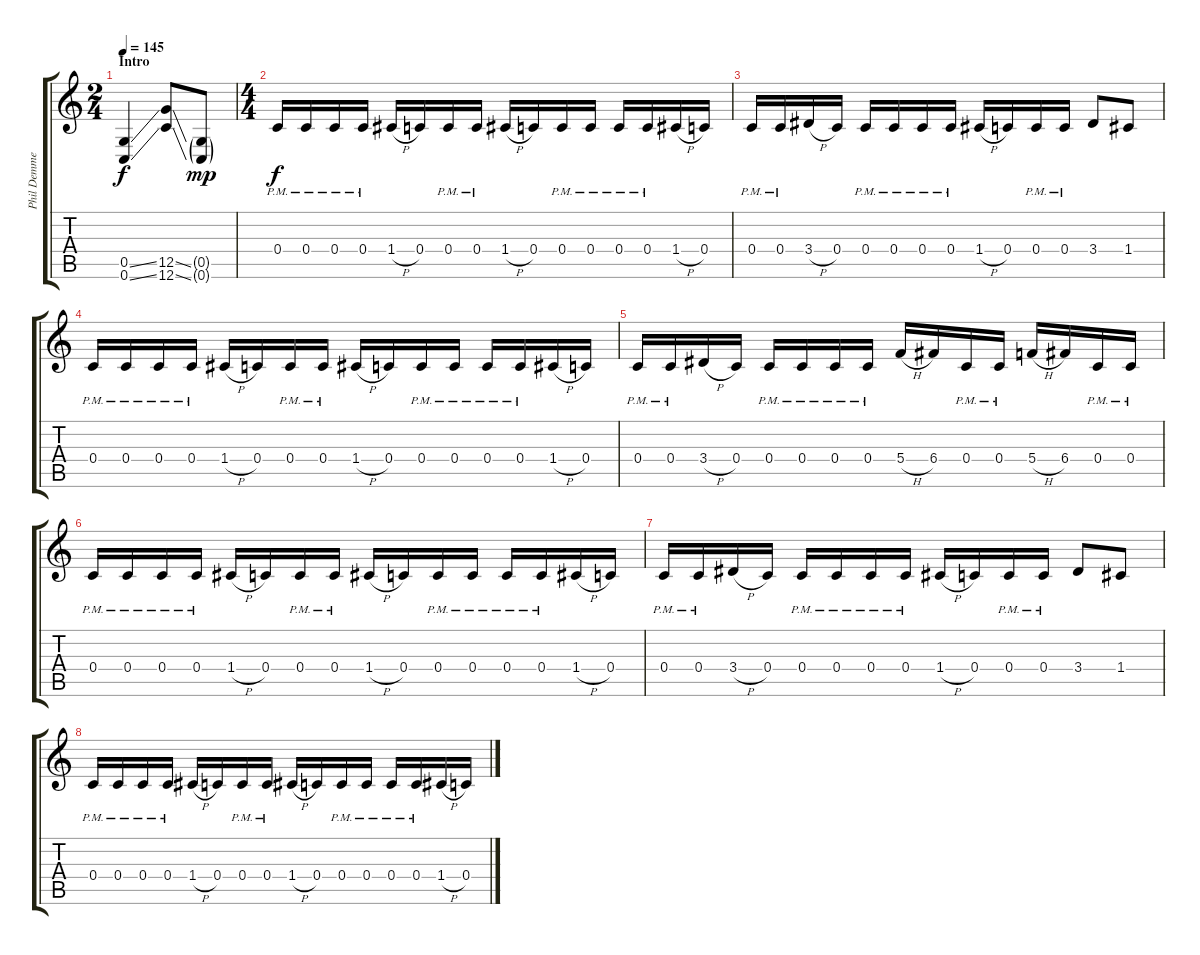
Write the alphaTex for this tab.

\track ("Phil Demmel" "Phil Demme") {instrument distortionguitar}
\staff {score tabs}
\tuning (D4 A3 F3 C3 G2 C2) {hide}
\ts (2 4)
\section ("" "Intro")
\tempo 145
\clef g2
\ks c
(0.5{ss} 0.6{ss}).4{dy f instrument distortionguitar} (12.5{ss} 12.6{ss}).8 (0.5{g} 0.6{g}).8{dy mp} |
\ts (4 4)
0.4{pm}.16{dy f} 0.4{pm}.16 0.4{pm}.16 0.4{pm}.16 1.4{h}.16 0.4.16 0.4{pm}.16 0.4{pm}.16 1.4{h}.16 0.4.16 0.4{pm}.16 0.4{pm}.16 0.4{pm}.16 0.4{pm}.16 1.4{h}.16 0.4.16 |
0.4{pm}.16 0.4{pm}.16 3.4{h}.16 0.4.16 0.4{pm}.16 0.4{pm}.16 0.4{pm}.16 0.4{pm}.16 1.4{h}.16 0.4.16 0.4{pm}.16 0.4{pm}.16 3.4.8 1.4.8 |
0.4{pm}.16 0.4{pm}.16 0.4{pm}.16 0.4{pm}.16 1.4{h}.16 0.4.16 0.4{pm}.16 0.4{pm}.16 1.4{h}.16 0.4.16 0.4{pm}.16 0.4{pm}.16 0.4{pm}.16 0.4{pm}.16 1.4{h}.16 0.4.16 |
0.4{pm}.16 0.4{pm}.16 3.4{h}.16 0.4.16 0.4{pm}.16 0.4{pm}.16 0.4{pm}.16 0.4{pm}.16 5.4{h}.16 6.4.16 0.4{pm}.16 0.4{pm}.16 5.4{h}.16 6.4.16 0.4{pm}.16 0.4{pm}.16 |
0.4{pm}.16 0.4{pm}.16 0.4{pm}.16 0.4{pm}.16 1.4{h}.16 0.4.16 0.4{pm}.16 0.4{pm}.16 1.4{h}.16 0.4.16 0.4{pm}.16 0.4{pm}.16 0.4{pm}.16 0.4{pm}.16 1.4{h}.16 0.4.16 |
0.4{pm}.16 0.4{pm}.16 3.4{h}.16 0.4.16 0.4{pm}.16 0.4{pm}.16 0.4{pm}.16 0.4{pm}.16 1.4{h}.16 0.4.16 0.4{pm}.16 0.4{pm}.16 3.4.8 1.4.8 |
0.4{pm}.16 0.4{pm}.16 0.4{pm}.16 0.4{pm}.16 1.4{h}.16 0.4.16 0.4{pm}.16 0.4{pm}.16 1.4{h}.16 0.4.16 0.4{pm}.16 0.4{pm}.16 0.4{pm}.16 0.4{pm}.16 1.4{h}.16 0.4.16
